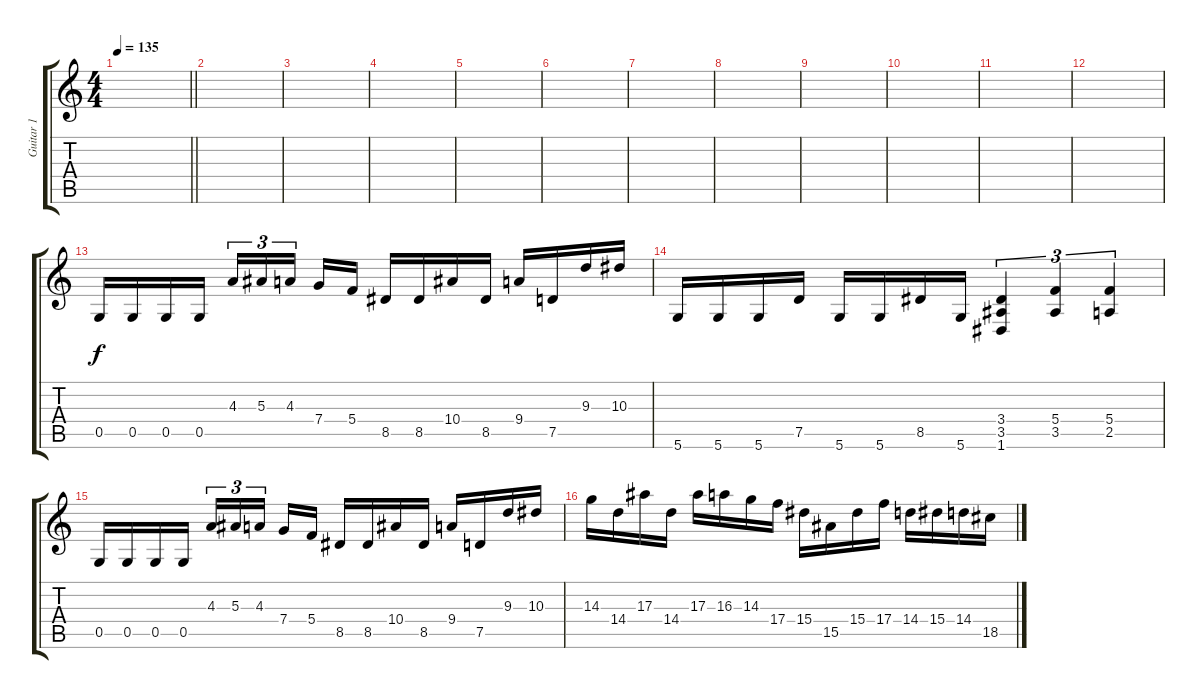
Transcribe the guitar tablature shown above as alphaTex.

\track ("Guitar 1" "Guitar 1") {instrument distortionguitar}
\staff {score tabs}
\tuning (D4 A3 F3 C3 G2 D2) {hide}
\ts (4 4)
\tempo 135
\clef g2
\barLineRight lightlight
\ks c
|
|
|
|
|
|
|
|
|
|
|
|
0.5.16 0.5.16 0.5.16 0.5.16 4.3.16{tu (3 2)} 5.3.16{tu (3 2)} 4.3.16{tu (3 2) beam splitsecondary} 7.4.16 5.4.16 8.5.16 8.5.16 10.4.16 8.5.16 9.4.16 7.5.16 9.3.16 10.3.16 |
5.6.16 5.6.16 5.6.16 7.5.16 5.6.16 5.6.16 8.5.16 5.6.16 (3.4 3.5 1.6).4{tu (3 2)} (5.4 3.5).4{tu (3 2)} (5.4 2.5).4{tu (3 2)} |
0.5.16 0.5.16 0.5.16 0.5.16 4.3.16{tu (3 2)} 5.3.16{tu (3 2)} 4.3.16{tu (3 2) beam splitsecondary} 7.4.16 5.4.16 8.5.16 8.5.16 10.4.16 8.5.16 9.4.16 7.5.16 9.3.16 10.3.16 |
14.3.16 14.4.16 17.3.16 14.4.16 17.3.16 16.3.16 14.3.16 17.4.16 15.4.16 15.5.16 15.4.16 17.4.16 14.4.16 15.4.16 14.4.16 18.5.16
